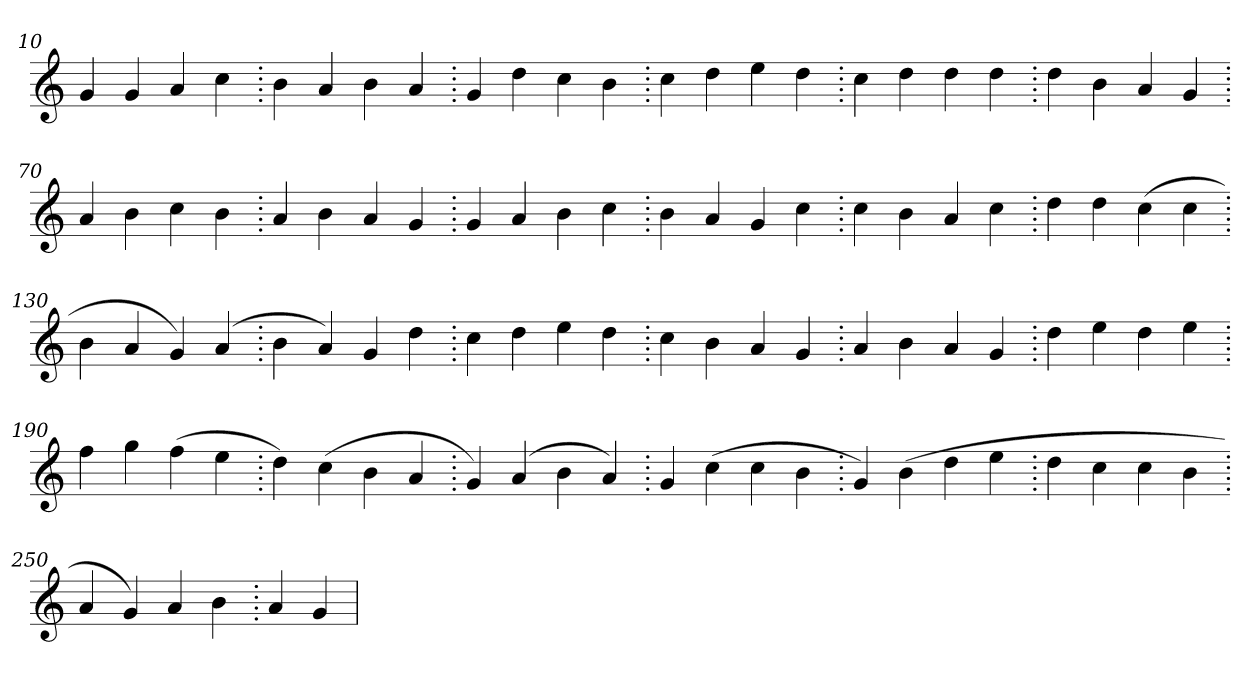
**kern
*part1
*staff1
*clefG2
=10.
4g
4g
4a
4cc
=20.
4b
4a
4b
4a
=30.
4g
4dd
4cc
4b
=40.
4cc
4dd
4ee
4dd
=50.
4cc
4dd
4dd
4dd
=60.
4dd
4b
4a
4g
=70.
4a
4b
4cc
4b
=80.
4a
4b
4a
4g
=90.
4g
4a
4b
4cc
=100.
4b
4a
4g
4cc
=110.
4cc
4b
4a
4cc
=120.
4dd
4dd
(>4cc
4cc
=130.
4b
4a
4g)
(>4a
=140.
4b
4a)
4g
4dd
=150.
4cc
4dd
4ee
4dd
=160.
4cc
4b
4a
4g
=170.
4a
4b
4a
4g
=180.
4dd
4ee
4dd
4ee
=190.
4ff
4gg
(>4ff
4ee
=200.
4dd)
(>4cc
4b
4a
=210.
4g)
(>4a
4b
4a)
=220.
4g
(>4cc
4cc
4b
=230.
4g)
(>4b
4dd
4ee
=240.
4dd
4cc
4cc
4b
=250.
4a
4g)
4a
4b
=260.
4a
4g
=
*-
